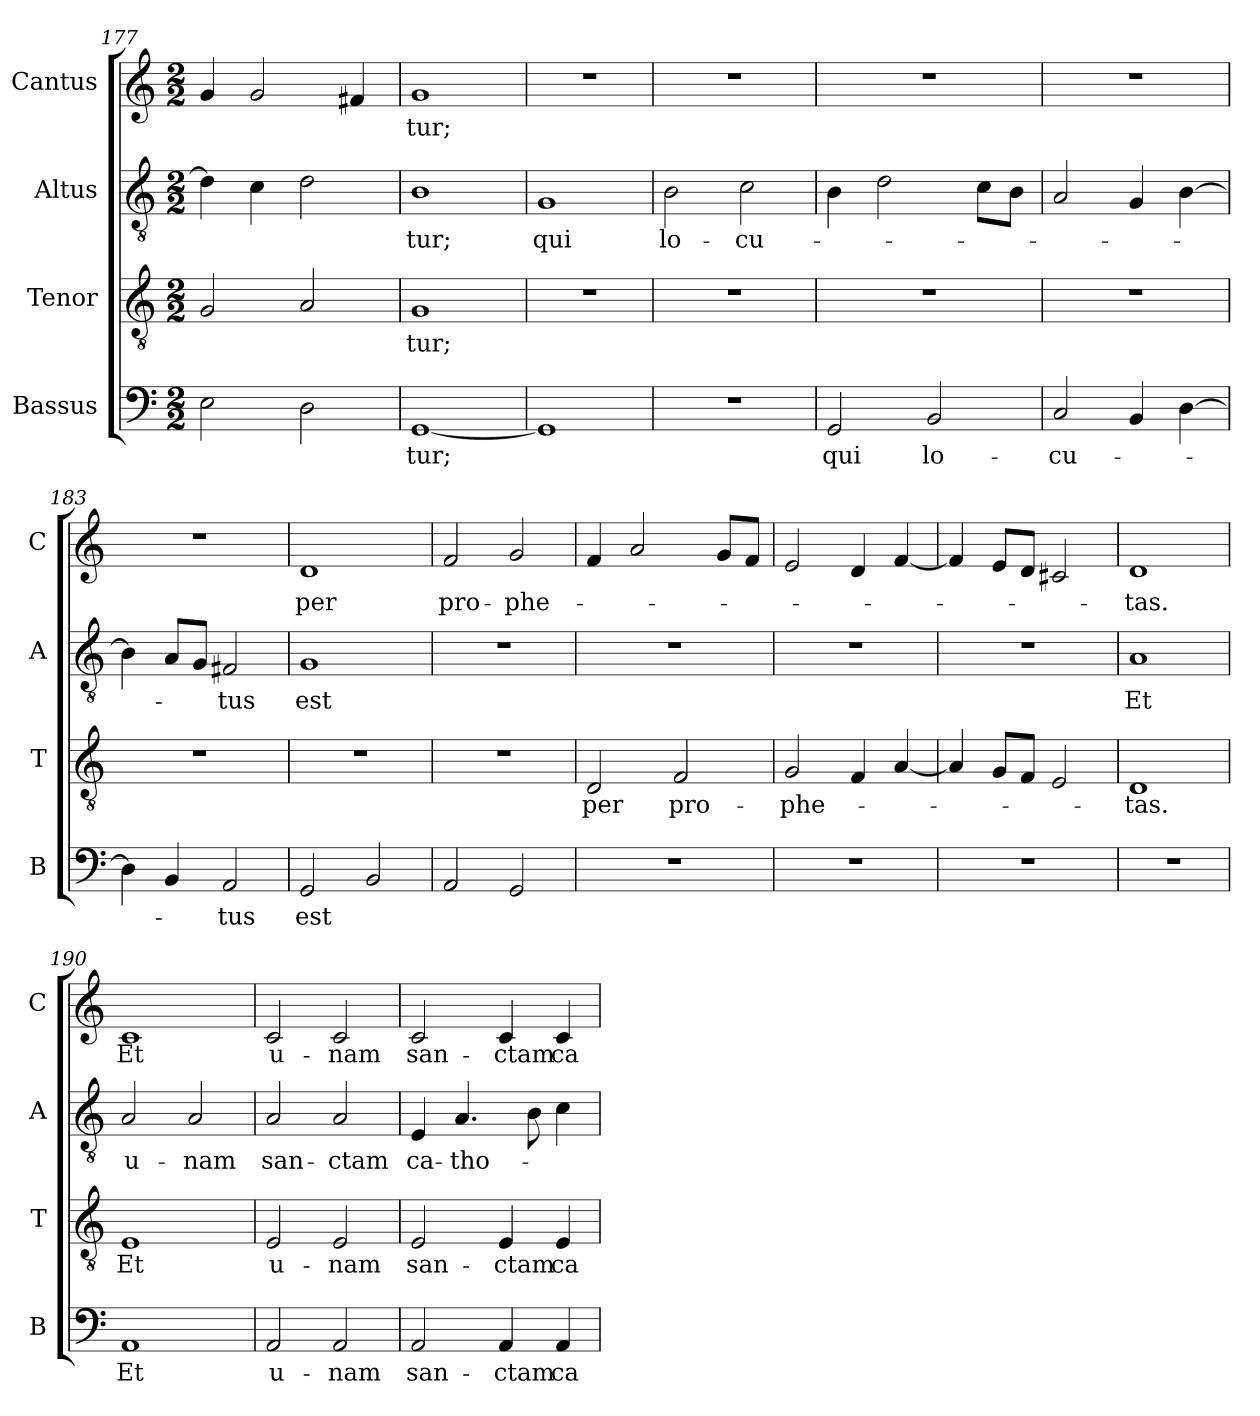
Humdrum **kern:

**kern	**text	**kern	**text	**kern	**text	**kern	**text
*part4	*part4	*part3	*part3	*part2	*part2	*part1	*part1
*staff4	*staff4	*staff3	*staff3	*staff2	*staff2	*staff1	*staff1
*I"Bassus	*	*I"Tenor	*	*I"Altus	*	*I"Cantus	*
*I'B	*	*I'T	*	*I'A	*	*I'C	*
*clefF4	*	*clefGv2	*	*clefGv2	*	*clefG2	*
*k[]	*	*k[]	*	*k[]	*	*k[]	*
*M2/2	*	*M2/2	*	*M2/2	*	*M2/2	*
=177	=177	=177	=177	=177	=177	=177	=177
2E	.	2G	.	4d]	.	4g	.
.	.	.	.	4c	.	2g	.
2D	.	2A	.	2d	.	.	.
.	.	.	.	.	.	4f#X	.
=178	=178	=178	=178	=178	=178	=178	=178
[1GG	-tur;	1G	-tur;	1B	-tur;	1g	-tur;
=179	=179	=179	=179	=179	=179	=179	=179
1GG]	.	1r	.	1G	qui	1r	.
=180	=180	=180	=180	=180	=180	=180	=180
1r	.	1r	.	2B	lo-	1r	.
.	.	.	.	2c	-cu-	.	.
=181	=181	=181	=181	=181	=181	=181	=181
2GG	qui	1r	.	4B	.	1r	.
.	.	.	.	2d	.	.	.
2BB	lo-	.	.	.	.	.	.
.	.	.	.	8cL	.	.	.
.	.	.	.	8BJ	.	.	.
=182	=182	=182	=182	=182	=182	=182	=182
2C	-cu-	1r	.	2A	.	1r	.
4BB	.	.	.	4G	.	.	.
[4D	.	.	.	[4B	.	.	.
=183	=183	=183	=183	=183	=183	=183	=183
4D]	.	1r	.	4B]	.	1r	.
4BB	.	.	.	8AL	.	.	.
.	.	.	.	8GJ	.	.	.
2AA	-tus	.	.	2F#X	-tus	.	.
=184	=184	=184	=184	=184	=184	=184	=184
2GG	est	1r	.	1G	est	1d	per
2BB	.	.	.	.	.	.	.
=185	=185	=185	=185	=185	=185	=185	=185
2AA	.	1r	.	1r	.	2f	pro-
2GG	.	.	.	.	.	2g	-phe-
=186	=186	=186	=186	=186	=186	=186	=186
1r	.	2D	per	1r	.	4f	.
.	.	.	.	.	.	2a	.
.	.	2F	pro-	.	.	.	.
.	.	.	.	.	.	8gL	.
.	.	.	.	.	.	8fJ	.
=187	=187	=187	=187	=187	=187	=187	=187
1r	.	2G	-phe-	1r	.	2e	.
.	.	4F	.	.	.	4d	.
.	.	[4A	.	.	.	[4f	.
=188	=188	=188	=188	=188	=188	=188	=188
1r	.	4A]	.	1r	.	4f]	.
.	.	8GL	.	.	.	8eL	.
.	.	8FJ	.	.	.	8dJ	.
.	.	2E	.	.	.	2c#X	.
=189	=189	=189	=189	=189	=189	=189	=189
1r	.	1D	-tas.	1A	Et	1d	-tas.
=190	=190	=190	=190	=190	=190	=190	=190
1AA	Et	1E	Et	2A	u-	1c	Et
.	.	.	.	2A	-nam	.	.
=191	=191	=191	=191	=191	=191	=191	=191
2AA	u-	2E	u-	2A	san-	2c	u-
2AA	-nam	2E	-nam	2A	-ctam	2c	-nam
=192	=192	=192	=192	=192	=192	=192	=192
2AA	san-	2E	san-	4E	ca-	2c	san-
.	.	.	.	4.A	-tho-	.	.
4AA	-ctam	4E	-ctam	.	.	4c	-ctam
.	.	.	.	8B	.	.	.
4AA	ca-	4E	ca-	4c	.	4c	ca-
=	=	=	=	=	=	=	=
*-	*-	*-	*-	*-	*-	*-	*-
